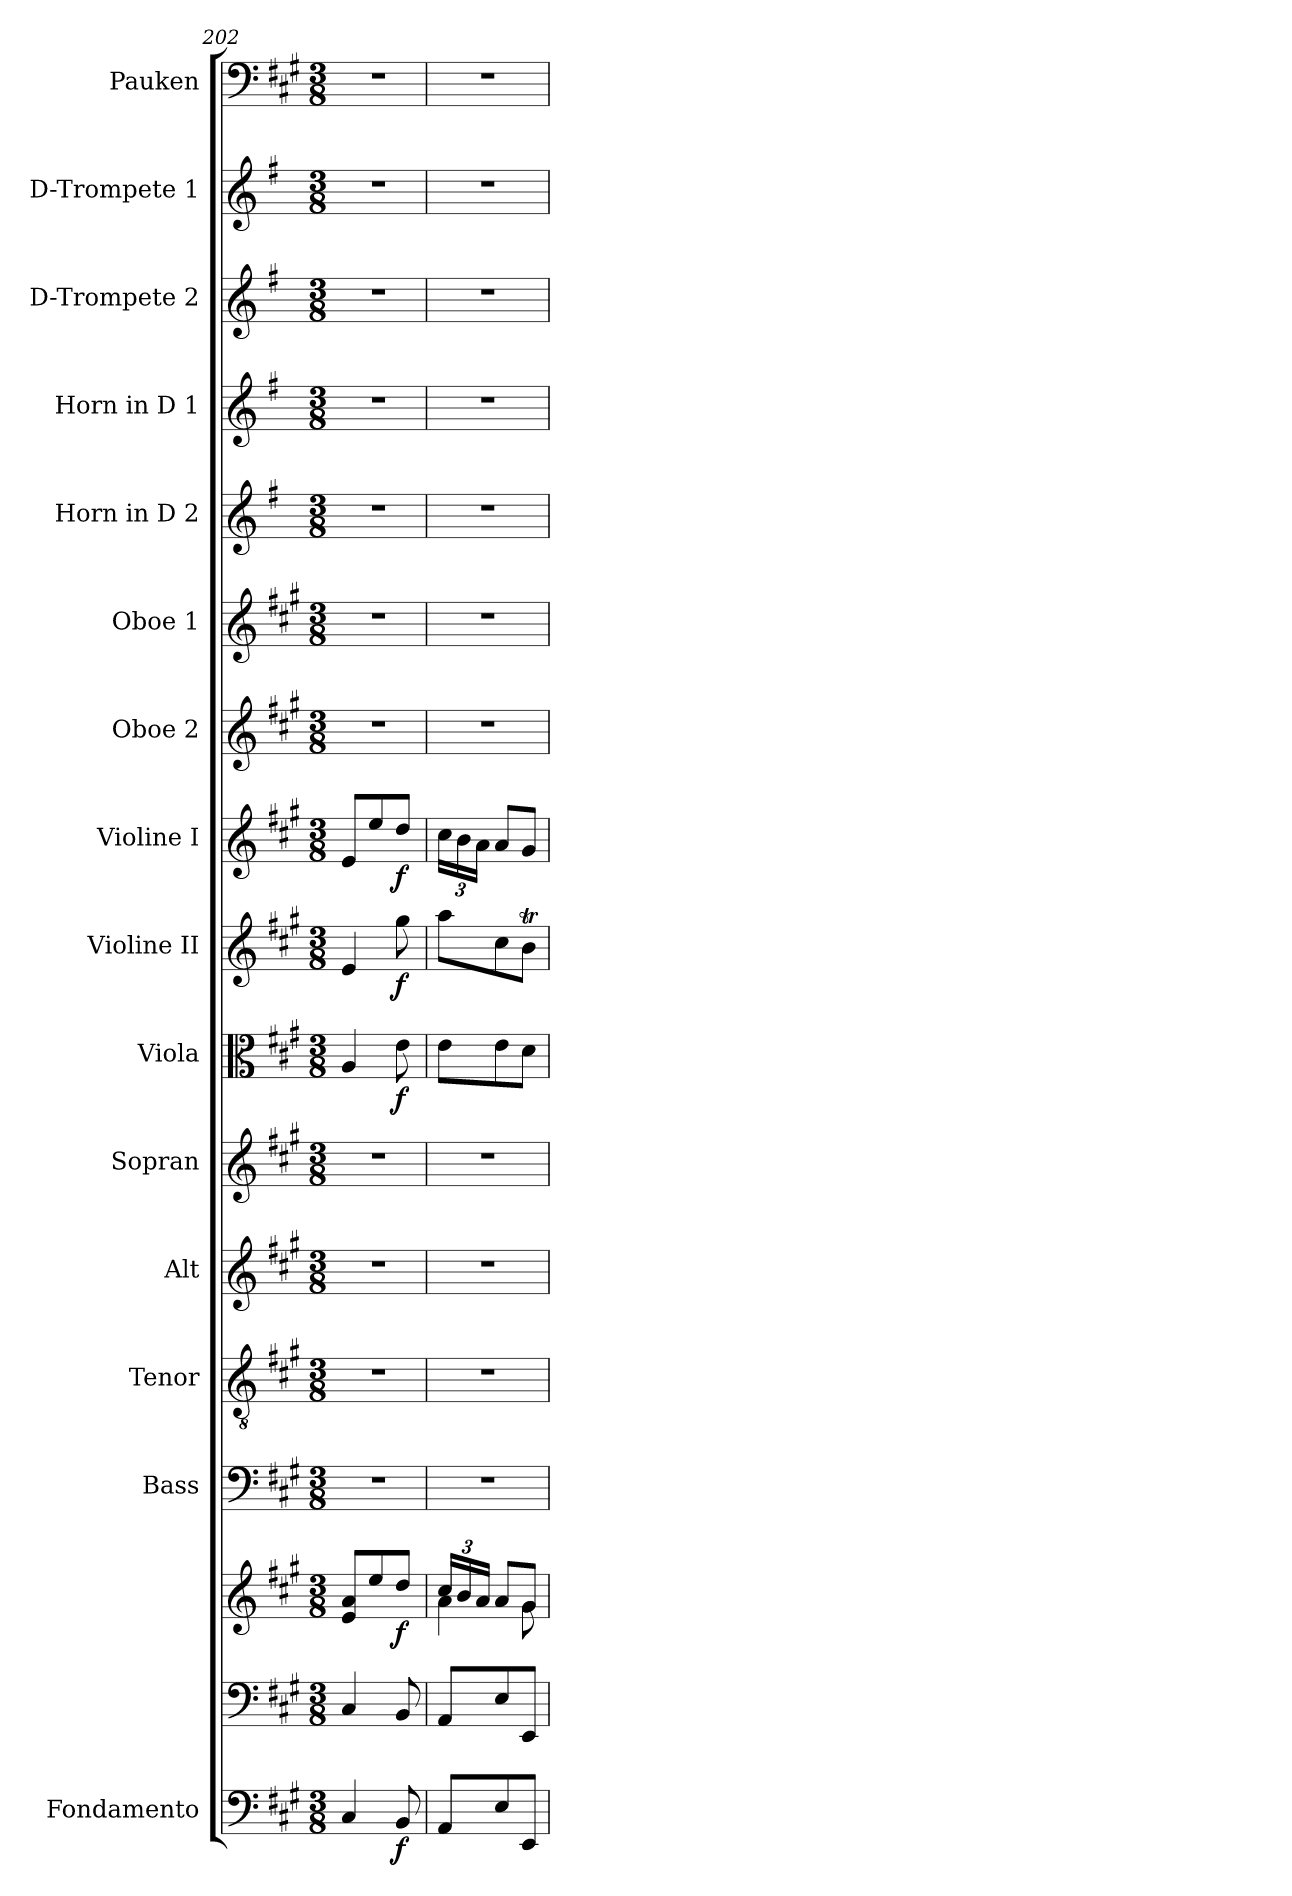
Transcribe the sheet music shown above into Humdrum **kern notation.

**kern	**dynam	**kern	**kern	**dynam	**kern	**kern	**kern	**kern	**kern	**dynam	**kern	**dynam	**kern	**dynam	**kern	**kern	**kern	**kern	**kern	**kern	**kern
*part16	*part16	*part15	*part15	*part15	*part14	*part13	*part12	*part11	*part10	*part10	*part9	*part9	*part8	*part8	*part7	*part6	*part5	*part4	*part3	*part2	*part1
*staff17	*staff17	*staff16	*staff15	*staff15/16	*staff14	*staff13	*staff12	*staff11	*staff10	*staff10	*staff9	*staff9	*staff8	*staff8	*staff7	*staff6	*staff5	*staff4	*staff3	*staff2	*staff1
*I"Fondamento	*	*	*	*	*I"Bass	*I"Tenor	*I"Alt	*I"Sopran	*I"Viola	*	*I"Violine II	*	*I"Violine I	*	*I"Oboe 2	*I"Oboe 1	*I"Horn in D 2	*I"Horn in D 1	*I"D-Trompete 2	*I"D-Trompete 1	*I"Pauken
*I'F.	*	*	*	*	*I'B.	*I'T.	*I'A.	*I'S.	*I'Vla.	*	*I'Vl. II	*	*I'Vl. I	*	*I'Ob. 2	*I'Ob. 1	*	*	*I'D Trp. 2	*I'D Trp. 1	*I'Pk.
*clefF4	*	*clefF4	*clefG2	*	*clefF4	*clefGv2	*clefG2	*clefG2	*clefC3	*	*clefG2	*	*clefG2	*	*clefG2	*clefG2	*clefG2	*clefG2	*clefG2	*clefG2	*clefF4
*ITrd7c12	*	*	*	*	*	*	*	*	*	*	*	*	*	*	*	*	*ITrd6c10	*ITrd6c10	*ITrd-1c-2	*ITrd-1c-2	*
*k[f#c#g#]	*	*k[f#c#g#]	*k[f#c#g#]	*	*k[f#c#g#]	*k[f#c#g#]	*k[f#c#g#]	*k[f#c#g#]	*k[f#c#g#]	*	*k[f#c#g#]	*	*k[f#c#g#]	*	*k[f#c#g#]	*k[f#c#g#]	*k[f#c#g#]	*k[f#c#g#]	*k[f#c#g#]	*k[f#c#g#]	*k[f#c#g#]
*A:	*	*A:	*A:	*	*A:	*A:	*A:	*A:	*A:	*	*A:	*	*A:	*	*A:	*A:	*A:	*A:	*A:	*A:	*A:
*M3/8	*	*M3/8	*M3/8	*	*M3/8	*M3/8	*M3/8	*M3/8	*M3/8	*	*M3/8	*	*M3/8	*	*M3/8	*M3/8	*M3/8	*M3/8	*M3/8	*M3/8	*M3/8
=202	=202	=202	=202	=202	=202	=202	=202	=202	=202	=202	=202	=202	=202	=202	=202	=202	=202	=202	=202	=202	=202
4CC#/	.	4C#/	8e/ 8a/L	.	4.r	4.r	4.r	4.r	4A/	.	4e/	.	8e/L	.	4.r	4.r	4.r	4.r	4.r	4.r	4.r
.	.	.	8ee/	.	.	.	.	.	.	.	.	.	8ee/	.	.	.	.	.	.	.	.
!	!LO:DY:b	!	!	!LO:DY:b	!	!	!	!	!	!LO:DY:b	!	!LO:DY:b	!	!LO:DY:b	!	!	!	!	!	!	!
8BBB/	f	8BB/	8dd/J	f	.	.	.	.	8e\	f	8gg#\	f	8dd/J	f	.	.	.	.	.	.	.
=203	=203	=203	=203	=203	=203	=203	=203	=203	=203	=203	=203	=203	=203	=203	=203	=203	=203	=203	=203	=203	=203
*	*	*	*Xbrackettup	*	*	*	*	*	*	*	*	*	*Xbrackettup	*	*	*	*	*	*	*	*
*	*	*	*^	*	*	*	*	*	*	*	*	*	*	*	*	*	*	*	*	*	*
8AAA/L	.	8AA/L	24cc#/LL	4a\	.	4.r	4.r	4.r	4.r	8e\L	.	8aa\L	.	24cc#\LL	.	4.r	4.r	4.r	4.r	4.r	4.r	4.r
.	.	.	24b/	.	.	.	.	.	.	.	.	.	.	24b\	.	.	.	.	.	.	.	.
.	.	.	24a/JJ	.	.	.	.	.	.	.	.	.	.	24a\JJ	.	.	.	.	.	.	.	.
8EE/	.	8E/	8a/L	.	.	.	.	.	.	8e\	.	8cc#\	.	8a/L	.	.	.	.	.	.	.	.
8EEE/J	.	8EE/J	8g#/J	8g#\	.	.	.	.	.	8d\J	.	8bT\J	.	8g#/J	.	.	.	.	.	.	.	.
*	*	*	*v	*v	*	*	*	*	*	*	*	*	*	*	*	*	*	*	*	*	*	*
=	=	=	=	=	=	=	=	=	=	=	=	=	=	=	=	=	=	=	=	=	=
*-	*-	*-	*-	*-	*-	*-	*-	*-	*-	*-	*-	*-	*-	*-	*-	*-	*-	*-	*-	*-	*-
